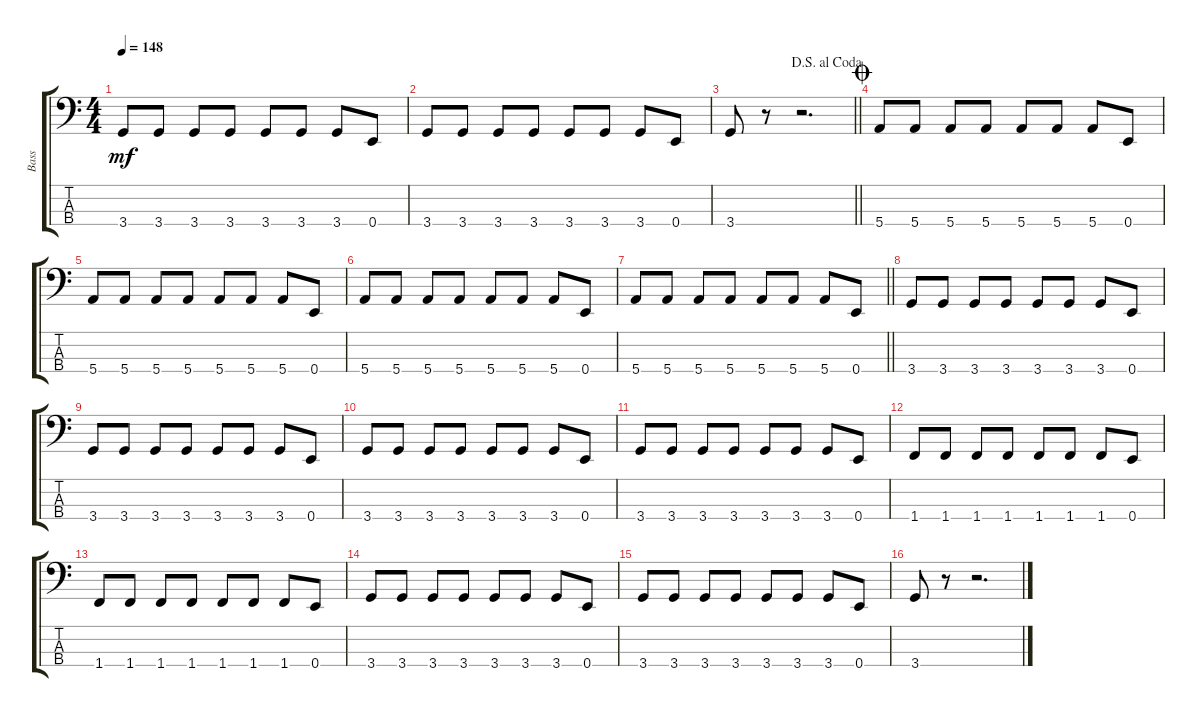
\track ("Bass" "Bass") {instrument electricbasspick}
\staff {score tabs}
\tuning (G2 D2 A1 E1) {hide}
\ts (4 4)
\tempo 148
\clef f4
\ks c
3.4.8{dy mf} 3.4.8 3.4.8 3.4.8 3.4.8 3.4.8 3.4.8 0.4.8 |
3.4.8 3.4.8 3.4.8 3.4.8 3.4.8 3.4.8 3.4.8 0.4.8 |
\jump dalsegnoalcoda
\barLineRight lightlight
3.4.8 r.8 r.2{d} |
\jump coda
5.4.8 5.4.8 5.4.8 5.4.8 5.4.8 5.4.8 5.4.8 0.4.8 |
5.4.8 5.4.8 5.4.8 5.4.8 5.4.8 5.4.8 5.4.8 0.4.8 |
5.4.8 5.4.8 5.4.8 5.4.8 5.4.8 5.4.8 5.4.8 0.4.8 |
\barLineRight lightlight
5.4.8 5.4.8 5.4.8 5.4.8 5.4.8 5.4.8 5.4.8 0.4.8 |
3.4.8 3.4.8 3.4.8 3.4.8 3.4.8 3.4.8 3.4.8 0.4.8 |
3.4.8 3.4.8 3.4.8 3.4.8 3.4.8 3.4.8 3.4.8 0.4.8 |
3.4.8 3.4.8 3.4.8 3.4.8 3.4.8 3.4.8 3.4.8 0.4.8 |
3.4.8 3.4.8 3.4.8 3.4.8 3.4.8 3.4.8 3.4.8 0.4.8 |
1.4.8 1.4.8 1.4.8 1.4.8 1.4.8 1.4.8 1.4.8 0.4.8 |
1.4.8 1.4.8 1.4.8 1.4.8 1.4.8 1.4.8 1.4.8 0.4.8 |
3.4.8 3.4.8 3.4.8 3.4.8 3.4.8 3.4.8 3.4.8 0.4.8 |
3.4.8 3.4.8 3.4.8 3.4.8 3.4.8 3.4.8 3.4.8 0.4.8 |
3.4.8 r.8 r.2{d}
